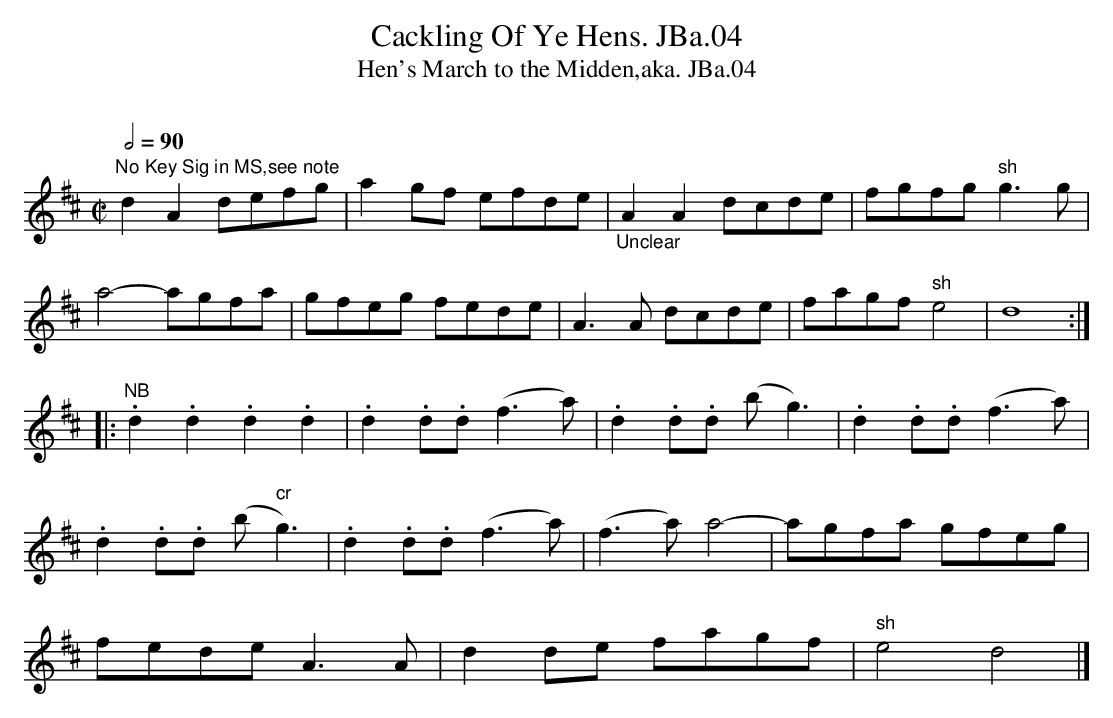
X:1
T:Cackling Of Ye Hens. JBa.04
T:Hen's March to the Midden,aka. JBa.04
M:C|
L:1/8
Q:1/2=90
O:
K:D major
"No Key Sig in MS,see note"\
d2A2 defg|a2 gf efde|"_Unclear" A2A2 dcde|\
fgfg "sh"g3 g|
a4-agfa|gfeg fede|A3A dcde|fagf "sh"e4|d8:|
|:."NB"d2.d2.d2.d2|.d2 .d.d (f3a)|.d2 .d.d (bg3)|\
.d2 .d.d (f3a)|
.d2 .d.d (b"^cr"g3)|.d2 .d.d (f3a)|\
(f3a) a4-|agfa gfeg|
fede A3A|d2 de fagf|"sh" e4d4|]
